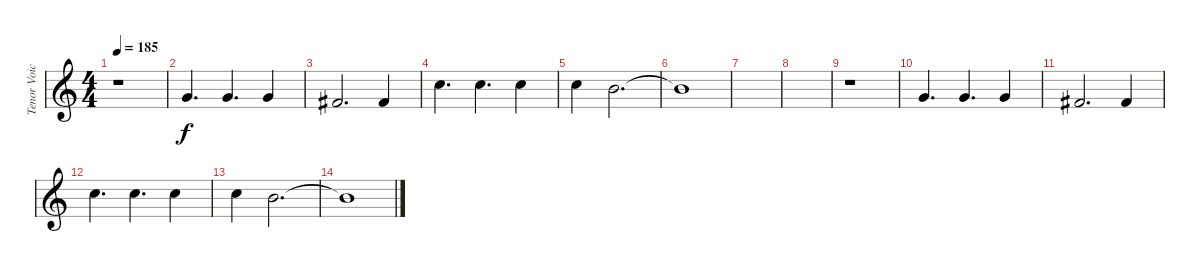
\track ("Tenor Voice" "Tenor Voic") {instrument tenorsax}
\staff {score}
\tuning (E4 B3 G3 D3 A2 E2 B1) {hide}
\ts (4 4)
\tempo 185
\clef g2
\ks c
r.1{dy f} |
3.1.4{d} 3.1.4{d} 3.1.4 |
2.1.2{d} 2.1.4 |
8.1.4{d} 8.1.4{d} 8.1.4 |
8.1.4 7.1.2{d} |
7.1{t}.1 |
|
|
r.1 |
3.1.4{d} 3.1.4{d} 3.1.4 |
2.1.2{d} 2.1.4 |
8.1.4{d} 8.1.4{d} 8.1.4 |
8.1.4 7.1.2{d} |
7.1{t}.1
